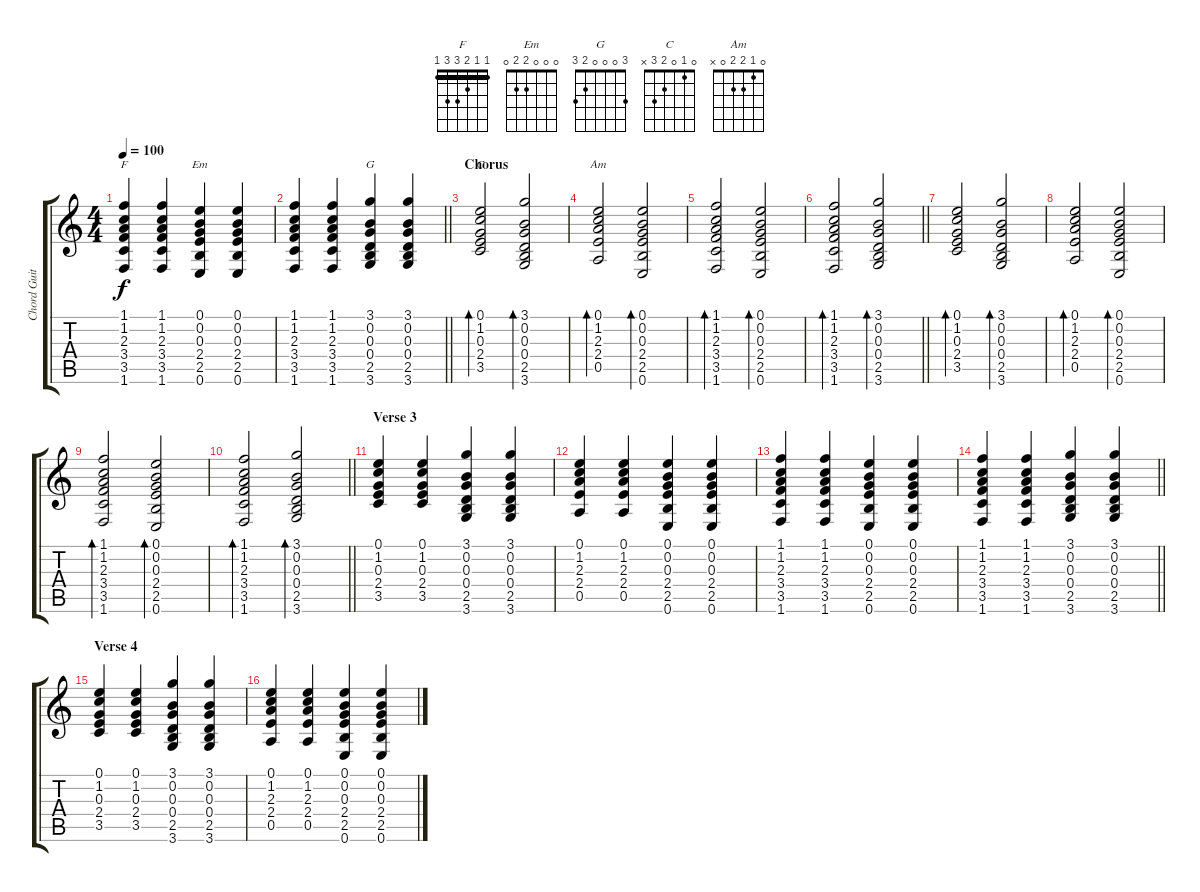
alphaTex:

\track ("Chord Guitar" "Chord Guit") {instrument electricguitarclean}
\staff {score tabs}
\tuning (E4 B3 G3 D3 A2 E2) {hide}
\chord ("F" 1 1 2 3 3 1) {barre 1}
\chord ("Em" 0 0 0 2 2 0)
\chord ("G" 3 0 0 0 2 3)
\chord ("C" 0 1 0 2 3 x)
\chord ("Am" 0 1 2 2 0 x)
\ts (4 4)
\tempo 100
\clef g2
\ks c
(1.1 1.2 2.3 3.4 3.5 1.6).4{ch "F" dy f} (1.1 1.2 2.3 3.4 3.5 1.6).4 (0.1 0.2 0.3 2.4 2.5 0.6).4{ch "Em"} (0.1 0.2 0.3 2.4 2.5 0.6).4 |
\barLineRight lightlight
(1.1 1.2 2.3 3.4 3.5 1.6).4 (1.1 1.2 2.3 3.4 3.5 1.6).4 (3.1 0.2 0.3 0.4 2.5 3.6).4{ch "G"} (3.1 0.2 0.3 0.4 2.5 3.6).4 |
\section ("" "Chorus")
(0.1 1.2 0.3 2.4 3.5).2{bd 120 ch "C"} (3.1 0.2 0.3 0.4 2.5 3.6).2{bd 120} |
(0.1 1.2 2.3 2.4 0.5).2{bd 120 ch "Am"} (0.1 0.2 0.3 2.4 2.5 0.6).2{bd 120} |
(1.1 1.2 2.3 3.4 3.5 1.6).2{bd 120} (0.1 0.2 0.3 2.4 2.5 0.6).2{bd 120} |
\barLineRight lightlight
(1.1 1.2 2.3 3.4 3.5 1.6).2{bd 120} (3.1 0.2 0.3 0.4 2.5 3.6).2{bd 120} |
(0.1 1.2 0.3 2.4 3.5).2{bd 120} (3.1 0.2 0.3 0.4 2.5 3.6).2{bd 120} |
(0.1 1.2 2.3 2.4 0.5).2{bd 120} (0.1 0.2 0.3 2.4 2.5 0.6).2{bd 120} |
(1.1 1.2 2.3 3.4 3.5 1.6).2{bd 120} (0.1 0.2 0.3 2.4 2.5 0.6).2{bd 120} |
\barLineRight lightlight
(1.1 1.2 2.3 3.4 3.5 1.6).2{bd 120} (3.1 0.2 0.3 0.4 2.5 3.6).2{bd 120} |
\section ("" "Verse 3")
(0.1 1.2 0.3 2.4 3.5).4 (0.1 1.2 0.3 2.4 3.5).4 (3.1 0.2 0.3 0.4 2.5 3.6).4 (3.1 0.2 0.3 0.4 2.5 3.6).4 |
(0.1 1.2 2.3 2.4 0.5).4 (0.1 1.2 2.3 2.4 0.5).4 (0.1 0.2 0.3 2.4 2.5 0.6).4 (0.1 0.2 0.3 2.4 2.5 0.6).4 |
(1.1 1.2 2.3 3.4 3.5 1.6).4 (1.1 1.2 2.3 3.4 3.5 1.6).4 (0.1 0.2 0.3 2.4 2.5 0.6).4 (0.1 0.2 0.3 2.4 2.5 0.6).4 |
\barLineRight lightlight
(1.1 1.2 2.3 3.4 3.5 1.6).4 (1.1 1.2 2.3 3.4 3.5 1.6).4 (3.1 0.2 0.3 0.4 2.5 3.6).4 (3.1 0.2 0.3 0.4 2.5 3.6).4 |
\section ("" "Verse 4")
(0.1 1.2 0.3 2.4 3.5).4 (0.1 1.2 0.3 2.4 3.5).4 (3.1 0.2 0.3 0.4 2.5 3.6).4 (3.1 0.2 0.3 0.4 2.5 3.6).4 |
(0.1 1.2 2.3 2.4 0.5).4 (0.1 1.2 2.3 2.4 0.5).4 (0.1 0.2 0.3 2.4 2.5 0.6).4 (0.1 0.2 0.3 2.4 2.5 0.6).4
